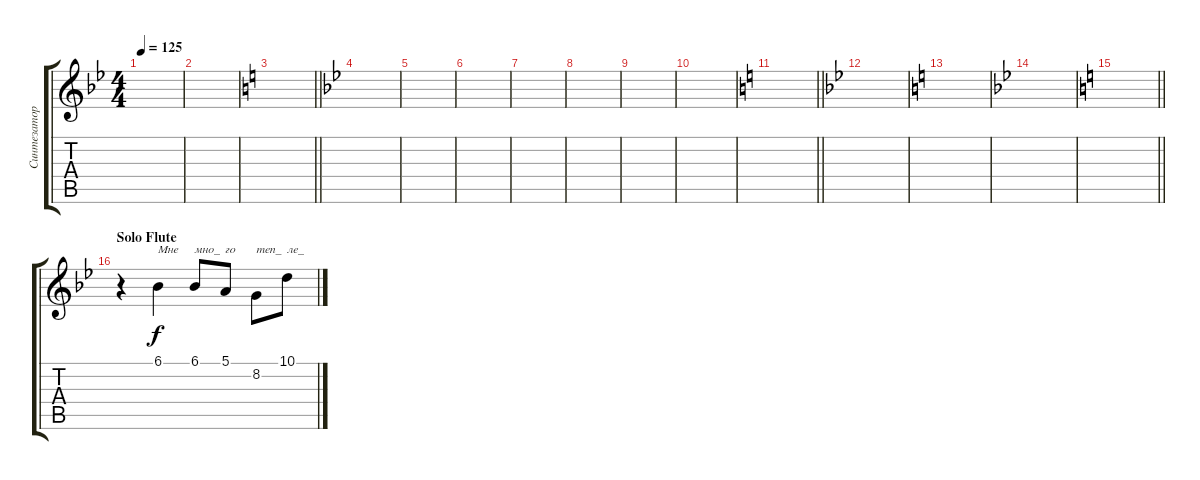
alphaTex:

\track ("Синтезатор" "Синтезатор") {instrument stringensemble1}
\staff {score tabs}
\tuning (E4 B3 G3 D3 A2 E2) {hide}
\ts (4 4)
\tempo 125
\clef g2
\ks bb
|
|
\barLineRight lightlight
\ks c
|
\ks bb
|
|
|
|
|
|
|
\barLineRight lightlight
\ks c
|
\ks bb
|
\ks c
|
\ks bb
|
\barLineRight lightlight
\ks c
|
\section ("" "Solo Flute")
\ks bb
r.4{volume 16 instrument panflute} 6.1.4{txt "Мне"} 6.1.8{txt "мно_"} 5.1.8{txt "го"} 8.2.8{txt "теп_"} 10.1.8{txt "ле_"}
